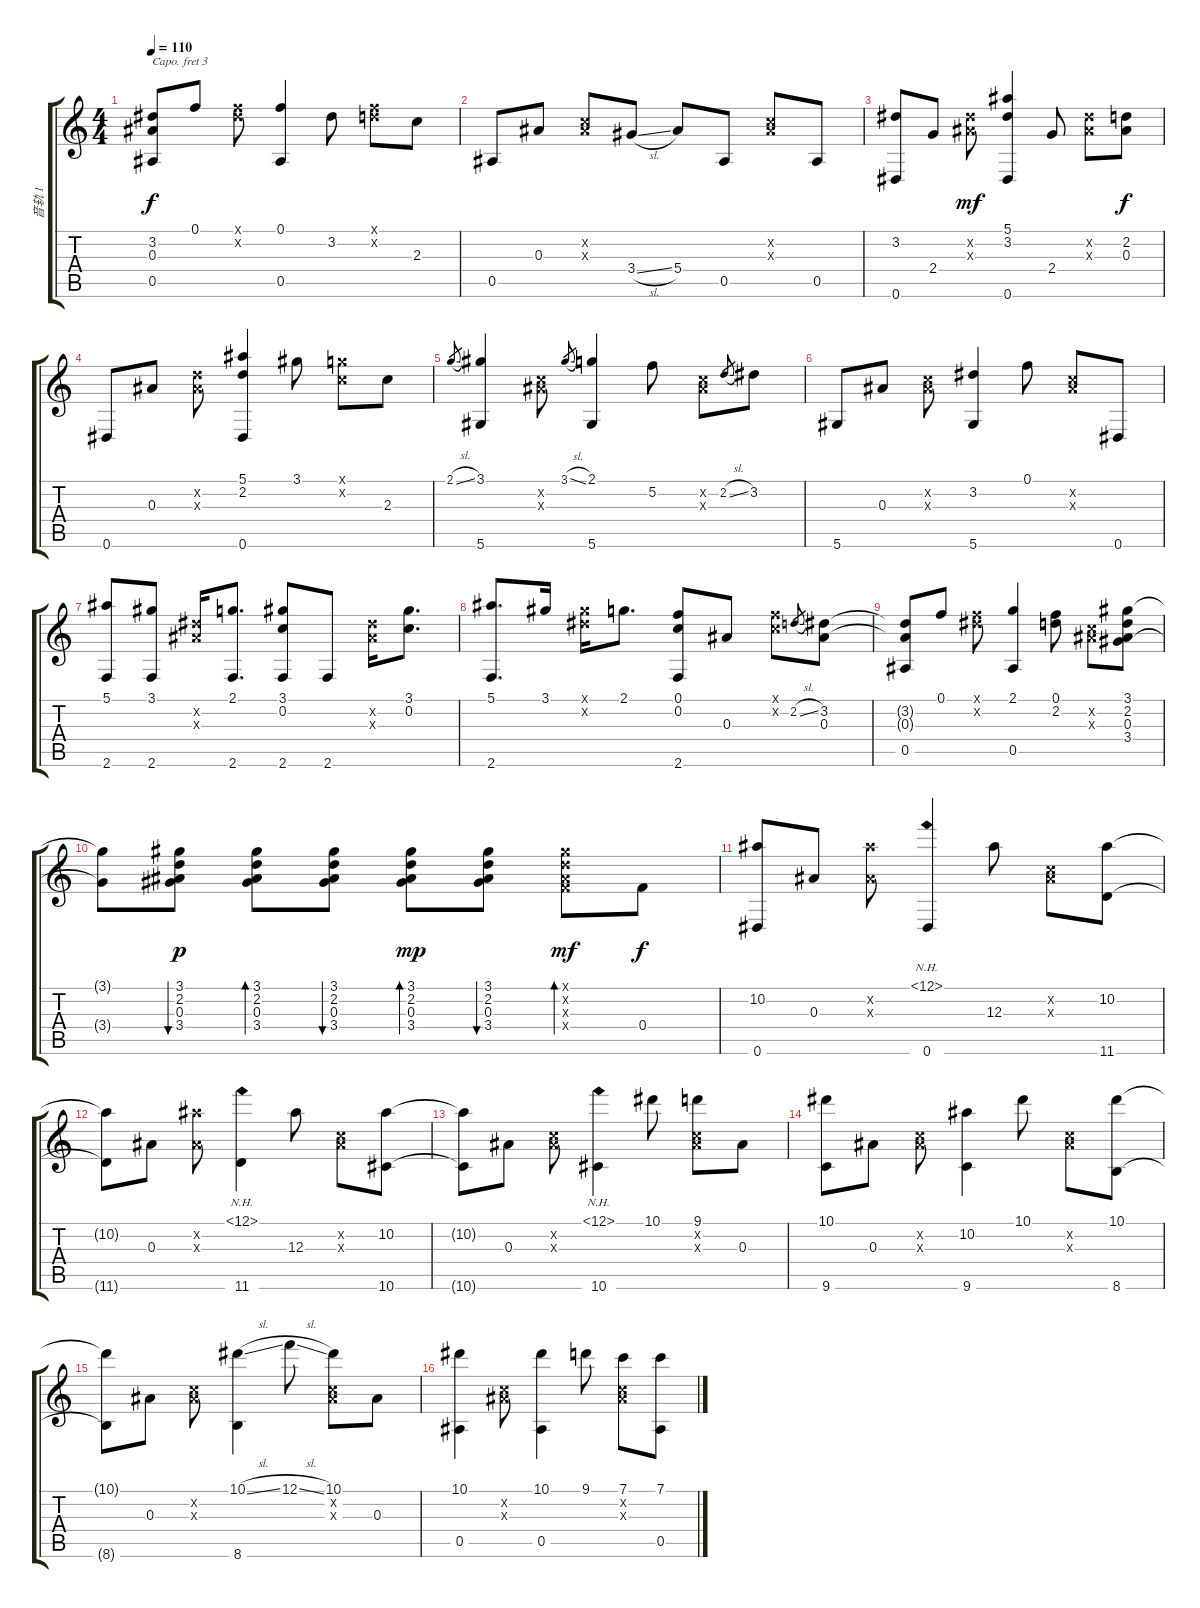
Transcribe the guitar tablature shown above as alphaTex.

\track ("音轨 1" "音轨 1") {instrument acousticguitarsteel}
\staff {score tabs}
\capo 3
\tuning (D4 A3 G3 D3 G2 C2) {hide}
\ts (4 4)
\tempo 110
\clef g2
\ks c
(3.2{t} 0.3{t} 0.5).8{dy f} 0.1.8 (0.1{x} 3.2{x}).8 (0.1 0.5).4 3.2.8 (0.1{x} 2.2{x}).8 2.3.8 |
0.5.8 0.3.8 (0.2{x} 0.3{x}).8 3.4{sl}.8 5.4.8 0.5.8 (0.2{x} 0.3{x}).8 0.5.8 |
(3.2 0.6).8 2.4.8 (3.2{x} 0.3{x}).8{dy mf} (5.1 3.2 0.6).4 2.4.8 (3.2{x} 0.3{x}).8 (2.2 0.3).8{dy f} |
0.6.8 0.3.8 (2.2{x} 0.3{x}).8 (5.1 2.2 0.6).4 3.1.8 (2.1{x} 0.2{x}).8 2.3.8 |
2.1{sl}.8{gr} (3.1 5.6).4 (0.2{x} 0.3{x}).8 3.1{sl}.8{gr} (2.1 5.6).4 5.2.8 (0.2{x} 0.3{x}).8 2.2{sl}.8{gr} 3.2.8 |
5.6.8 0.3.8 (0.2{x} 0.3{x}).8 (3.2 5.6).4 0.1.8 (0.2{x} 0.3{x}).8 0.6.8 |
(5.1 2.6).8 (3.1 2.6).8 (3.2{x} 0.3{x}).16 (2.1 2.6).8{d} (3.1 0.2 2.6).8 2.6.8 (3.2{x} 0.3{x}).16 (3.1 0.2).8{d} |
(5.1 2.6).8{d} 3.1.16 (3.1{x} 3.2{x}).16 2.1.8{d} (0.1 0.2 2.6).8 0.3.8 (0.1{x} 0.2{x}).8 2.2{sl}.8{gr} (3.2 0.3).8 |
(3.2{t} 0.3{t} 0.5).8 0.1.8 (0.1{x} 3.2{x}).8 (2.1 0.5).4 (0.1 2.2).8 (0.2{x} 0.3{x}).8 (3.1 2.2 0.3 3.4).8 |
(3.1{t} 3.4{t}).8 (3.1 2.2 0.3 3.4).8{bu 30 dy p} (3.1 2.2 0.3 3.4).8{bd 30} (3.1 2.2 0.3 3.4).8{bu 30} (3.1 2.2 0.3 3.4).8{bd 30 dy mp} (3.1 2.2 0.3 3.4).8{bu 30} (3.1{x} 2.2{x} 0.3{x} 0.4{x}).8{bd 30 dy mf} 0.4.8{dy f} |
(10.2 0.6).8 0.3.8 (10.2{x} 0.3{x}).8 (12.1{nh} 0.6).4 12.3.8 (0.2{x} 0.3{x}).8 (10.2 11.6).8 |
(10.2{t} 11.6{t}).8 0.3.8 (10.2{x} 0.3{x}).8 (12.1{nh} 11.6).4 12.3.8 (0.2{x} 0.3{x}).8 (10.2 10.6).8 |
(10.2{t} 10.6{t}).8 0.3.8 (0.2{x} 0.3{x}).8 (12.1{nh} 10.6).4 10.1.8 (9.1 0.2{x} 0.3{x}).8 0.3.8 |
(10.1 9.6).8 0.3.8 (0.2{x} 0.3{x}).8 (10.2 9.6).4 10.1.8 (0.2{x} 0.3{x}).8 (10.1 8.6).8 |
(10.1{t} 8.6{t}).8 0.3.8 (0.2{x} 0.3{x}).8 (10.1{sl} 8.6).4 12.1{sl}.8 (10.1 0.2{x} 0.3{x}).8 0.3.8 |
(10.1 0.5).4 (0.2{x} 0.3{x}).8 (10.1 0.5).4 9.1.8 (7.1 0.2{x} 0.3{x}).8 (7.1 0.5).8
